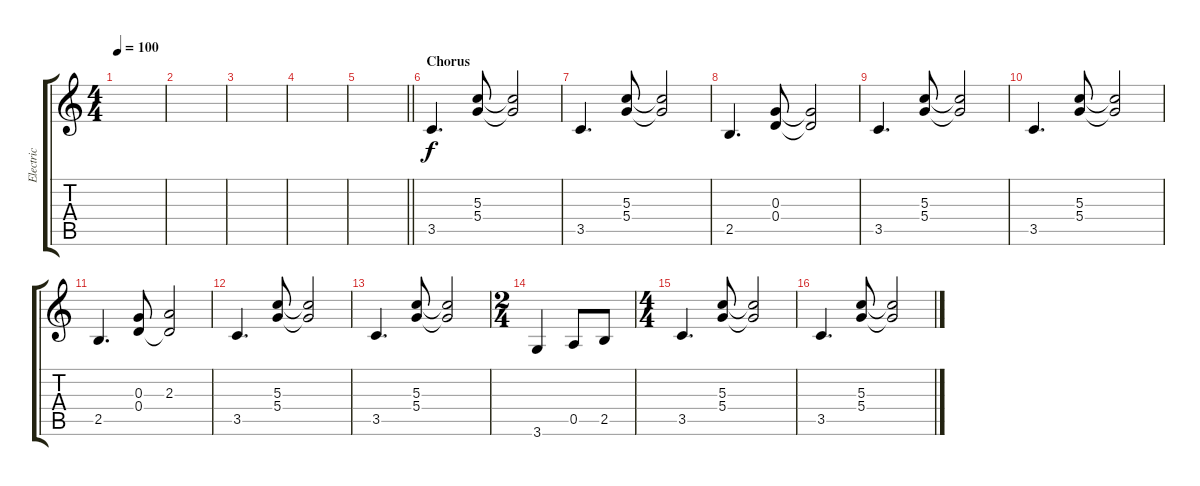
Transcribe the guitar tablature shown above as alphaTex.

\track ("Electric" "Electric") {instrument overdrivenguitar}
\staff {score tabs}
\tuning (E4 B3 G3 D3 A2 E2) {hide}
\ts (4 4)
\tempo 100
\clef g2
\ks c
|
|
|
|
\barLineRight lightlight
|
\section ("" "Chorus")
3.5.4{d} (5.3 5.4).8 (5.3{t} 5.4{t}).2 |
3.5.4{d} (5.3 5.4).8 (5.3{t} 5.4{t}).2 |
2.5.4{d} (0.3 0.4).8 (0.3{t} 0.4{t}).2 |
3.5.4{d} (5.3 5.4).8 (5.3{t} 5.4{t}).2 |
3.5.4{d} (5.3 5.4).8 (5.3{t} 5.4{t}).2 |
2.5.4{d} (0.3 0.4).8 (2.3 0.4{t}).2 |
3.5.4{d} (5.3 5.4).8 (5.3{t} 5.4{t}).2 |
3.5.4{d} (5.3 5.4).8 (5.3{t} 5.4{t}).2 |
\ts (2 4)
3.6.4 0.5.8 2.5.8 |
\ts (4 4)
3.5.4{d} (5.3 5.4).8 (5.3{t} 5.4{t}).2 |
3.5.4{d} (5.3 5.4).8 (5.3{t} 5.4{t}).2
